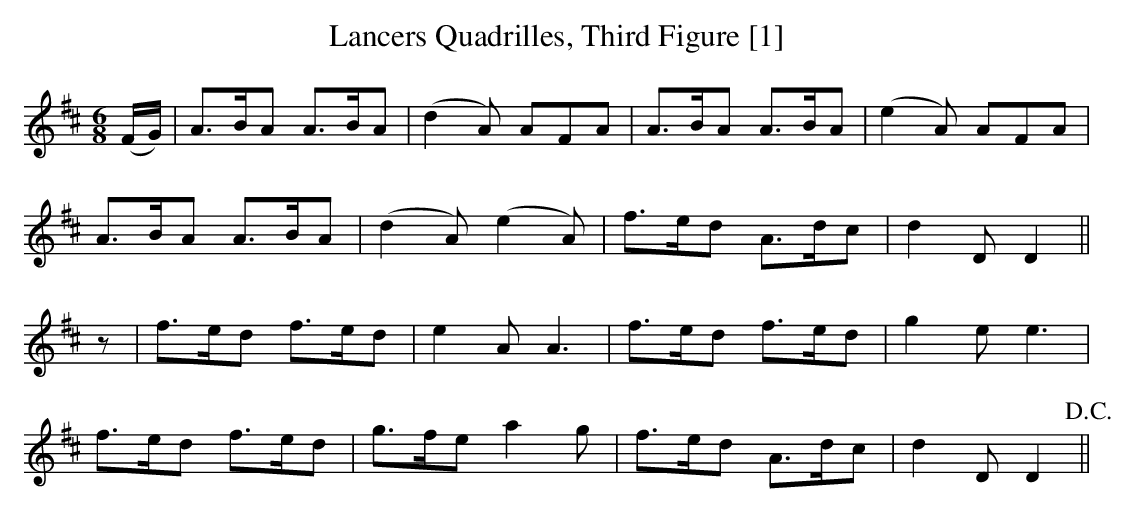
X:1
T:Lancers Quadrilles, Third Figure [1]
M:6/8
L:1/8
K:D
(F/G/)|A>BA A>BA|(d2A) AFA|A>BA A>BA|(e2A) AFA|
A>BA A>BA|(d2A) (e2A)|f>ed A>dc|d2D D2||
z|f>ed f>ed|e2A A3|f>ed f>ed|g2e e3|
f>ed f>ed|g>fe a2g|f>ed A>dc|d2D D2!D.C.!||
